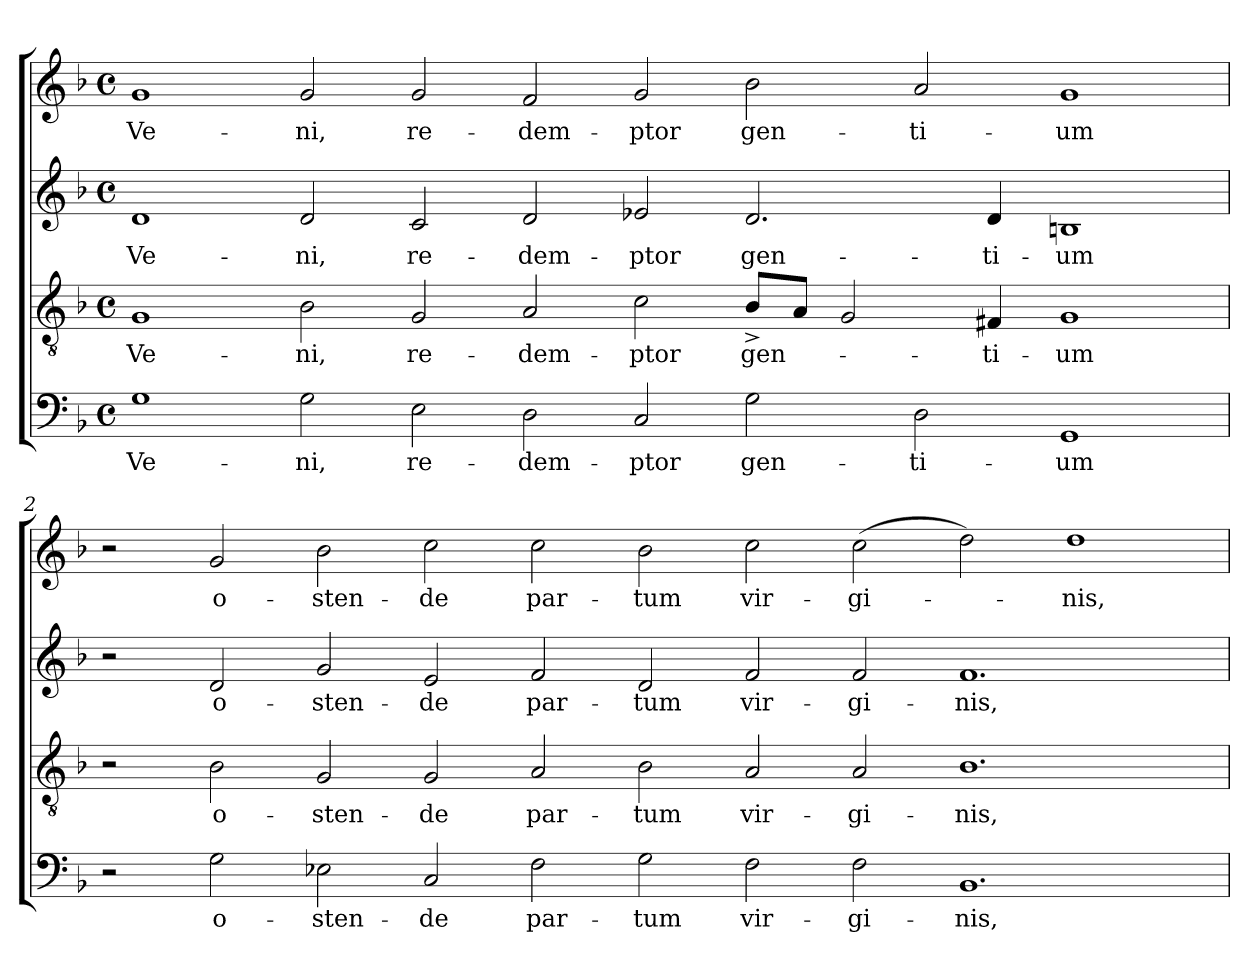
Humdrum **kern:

**kern	**text	**kern	**text	**kern	**text	**kern	**text
*part4	*part4	*part3	*part3	*part2	*part2	*part1	*part1
*staff4	*staff4	*staff3	*staff3	*staff2	*staff2	*staff1	*staff1
*clefF4	*	*clefGv2	*	*clefG2	*	*clefG2	*
*k[b-]	*	*k[b-]	*	*k[b-]	*	*k[b-]	*
*F:	*	*F:	*	*F:	*	*F:	*
*M4/4	*	*M4/4	*	*M4/4	*	*M4/4	*
*met(c)	*	*met(c)	*	*met(c)	*	*met(c)	*
=1	=1	=1	=1	=1	=1	=1	=1
!	!LO:LY:b	!	!LO:LY:b	!	!LO:LY:b	!	!LO:LY:b
1G	Ve-	1G	Ve-	1d	Ve-	1g	Ve-
!	!LO:LY:b	!	!LO:LY:b	!	!LO:LY:b	!	!LO:LY:b
2G\	-ni,	2B-\	-ni,	2d/	-ni,	2g/	-ni,
!	!LO:LY:b	!	!LO:LY:b	!	!LO:LY:b	!	!LO:LY:b
2E\	re-	2G/	re-	2c/	re-	2g/	re-
!	!LO:LY:b	!	!LO:LY:b	!	!LO:LY:b	!	!LO:LY:b
2D\	-dem-	2A/	-dem-	2d/	-dem-	2f/	-dem-
!	!LO:LY:b	!	!LO:LY:b	!	!LO:LY:b	!	!LO:LY:b
2C/	-ptor	2c\	-ptor	2e-X/	-ptor	2g/	-ptor
!	!LO:LY:b	!	!LO:LY:b	!	!LO:LY:b	!	!LO:LY:b
2G\	gen-	8B-^</L	gen-	2.d/	gen-	2b-\	gen-
.	.	8A/J	.	.	.	.	.
.	.	2G/	.	.	.	.	.
!	!LO:LY:b	!	!	!	!	!	!LO:LY:b
2D\	-ti-	.	.	.	.	2a/	-ti-
!	!	!	!LO:LY:b	!	!LO:LY:b	!	!
.	.	4F#X/	-ti-	4d/	-ti-	.	.
!	!LO:LY:b	!	!LO:LY:b	!	!LO:LY:b	!	!LO:LY:b
1GG	-um	1G	-um	1Bn	-um	1g	-um
=2	=2	=2	=2	=2	=2	=2	=2
2r	.	2r	.	2r	.	2r	.
!	!LO:LY:b	!	!LO:LY:b	!	!LO:LY:b	!	!LO:LY:b
2G\	o-	2B-\	o-	2d/	o-	2g/	o-
!	!LO:LY:b	!	!LO:LY:b	!	!LO:LY:b	!	!LO:LY:b
2E-X\	-sten-	2G/	-sten-	2g/	-sten-	2b-\	-sten-
!	!LO:LY:b	!	!LO:LY:b	!	!LO:LY:b	!	!LO:LY:b
2C/	-de	2G/	-de	2e/	-de	2cc\	-de
!	!LO:LY:b	!	!LO:LY:b	!	!LO:LY:b	!	!LO:LY:b
2F\	par-	2A/	par-	2f/	par-	2cc\	par-
!	!LO:LY:b	!	!LO:LY:b	!	!LO:LY:b	!	!LO:LY:b
2G\	-tum	2B-\	-tum	2d/	-tum	2b-\	-tum
!	!LO:LY:b	!	!LO:LY:b	!	!LO:LY:b	!	!LO:LY:b
2F\	vir-	2A/	vir-	2f/	vir-	2cc\	vir-
!	!LO:LY:b	!	!LO:LY:b	!	!LO:LY:b	!	!LO:LY:b
2F\	-gi-	2A/	-gi-	2f/	-gi-	(>2cc\	-gi-
!	!LO:LY:b	!	!LO:LY:b	!	!LO:LY:b	!	!
1.BB-	-nis,	1.B-	-nis,	1.f	-nis,	2dd\)	.
!	!	!	!	!	!	!	!LO:LY:b
.	.	.	.	.	.	1dd	-nis,
=	=	=	=	=	=	=	=
*-	*-	*-	*-	*-	*-	*-	*-
